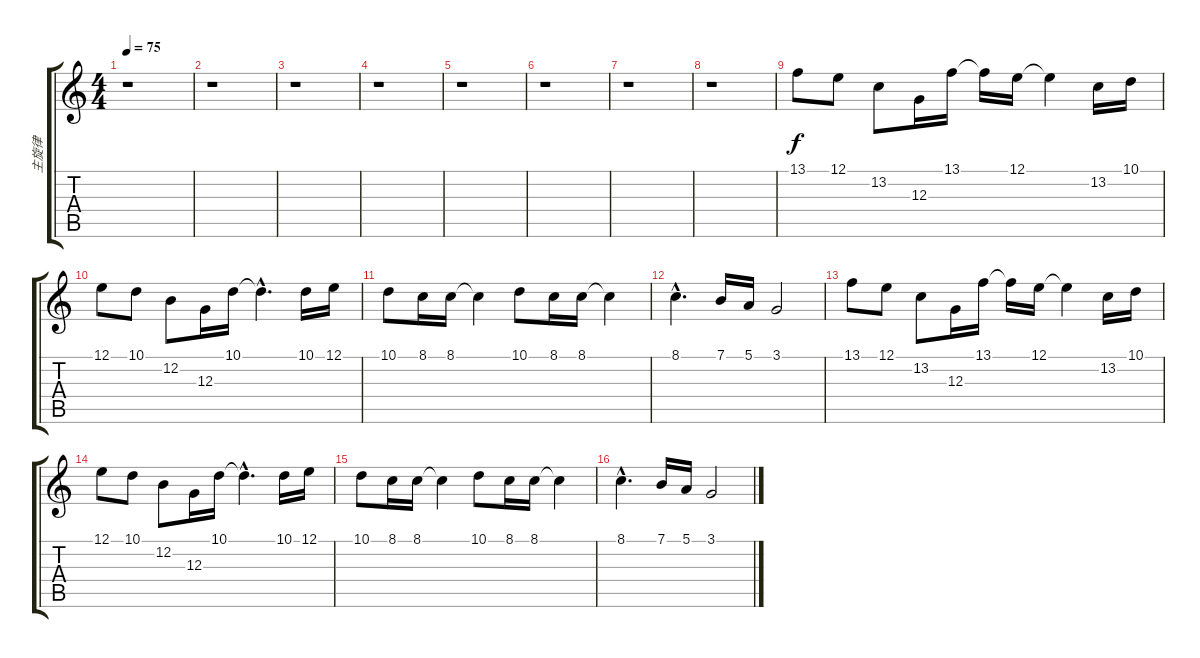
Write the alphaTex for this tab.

\track ("主旋律" "主旋律") {instrument lead3calliope}
\staff {score tabs}
\tuning (E4 B3 G3 D3 A2 E2) {hide}
\ts (4 4)
\tempo 75
\clef g2
\ks c
r.1{dy f instrument lead3calliope} |
r.1 |
r.1 |
r.1 |
r.1 |
r.1 |
r.1 |
r.1 |
13.1.8 12.1.8 13.2.8 12.3.16 13.1.16 13.1{t}.16 12.1.16 12.1{t}.4 13.2.16 10.1.16 |
12.1.8 10.1.8 12.2.8 12.3.16 10.1.16 10.1{hac t}.4{d} 10.1.16 12.1.16 |
10.1.8 8.1.16 8.1.16 8.1{t}.4 10.1.8 8.1.16 8.1.16 8.1{t}.4 |
8.1{hac}.4{d} 7.1.16 5.1.16 3.1.2 |
13.1.8 12.1.8 13.2.8 12.3.16 13.1.16 13.1{t}.16 12.1.16 12.1{t}.4 13.2.16 10.1.16 |
12.1.8 10.1.8 12.2.8 12.3.16 10.1.16 10.1{hac t}.4{d} 10.1.16 12.1.16 |
10.1.8 8.1.16 8.1.16 8.1{t}.4 10.1.8 8.1.16 8.1.16 8.1{t}.4 |
8.1{hac}.4{d} 7.1.16 5.1.16 3.1.2
